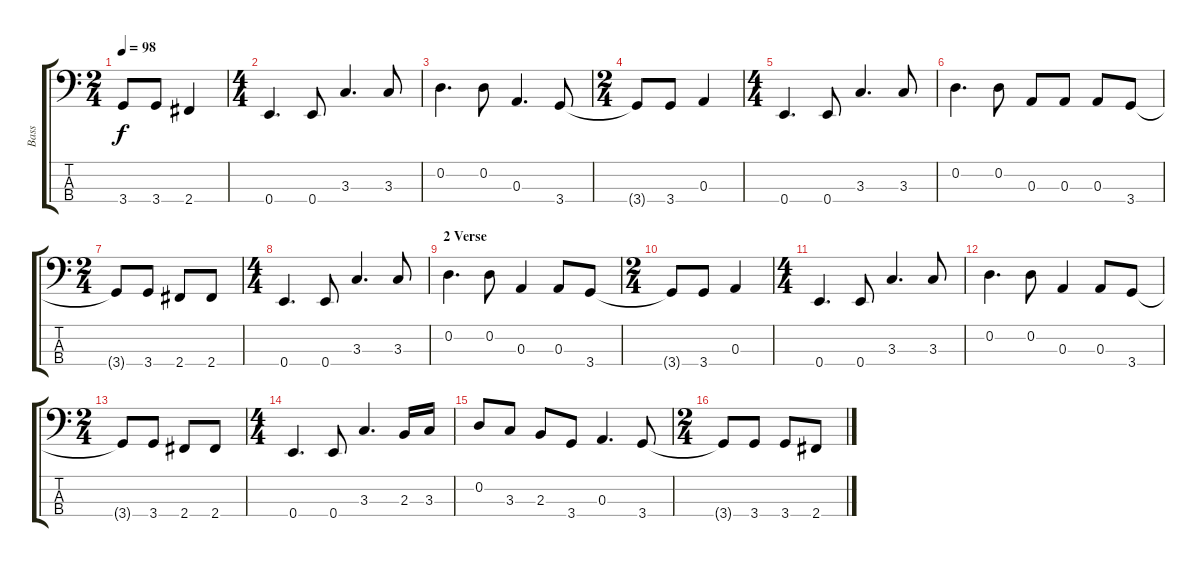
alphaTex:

\track ("Bass" "Bass") {instrument electricbassfinger}
\staff {score tabs}
\tuning (G2 D2 A1 E1) {hide}
\ts (2 4)
\tempo 98
\clef f4
\ks c
3.4{t}.8{dy f} 3.4.8 2.4.4 |
\ts (4 4)
0.4.4{d} 0.4.8 3.3.4{d} 3.3.8 |
0.2.4{d} 0.2.8 0.3.4{d} 3.4.8 |
\ts (2 4)
3.4{t}.8 3.4.8 0.3.4 |
\ts (4 4)
0.4.4{d} 0.4.8 3.3.4{d} 3.3.8 |
0.2.4{d} 0.2.8 0.3.8 0.3.8 0.3.8 3.4.8 |
\ts (2 4)
3.4{t}.8 3.4.8 2.4.8 2.4.8 |
\ts (4 4)
0.4.4{d} 0.4.8 3.3.4{d} 3.3.8 |
\section ("" "2 Verse")
0.2.4{d} 0.2.8 0.3.4 0.3.8 3.4.8 |
\ts (2 4)
3.4{t}.8 3.4.8 0.3.4 |
\ts (4 4)
0.4.4{d} 0.4.8 3.3.4{d} 3.3.8 |
0.2.4{d} 0.2.8 0.3.4 0.3.8 3.4.8 |
\ts (2 4)
3.4{t}.8 3.4.8 2.4.8 2.4.8 |
\ts (4 4)
0.4.4{d} 0.4.8 3.3.4{d} 2.3.16 3.3.16 |
0.2.8 3.3.8 2.3.8 3.4.8 0.3.4{d} 3.4.8 |
\ts (2 4)
3.4{t}.8 3.4.8 3.4.8 2.4.8
